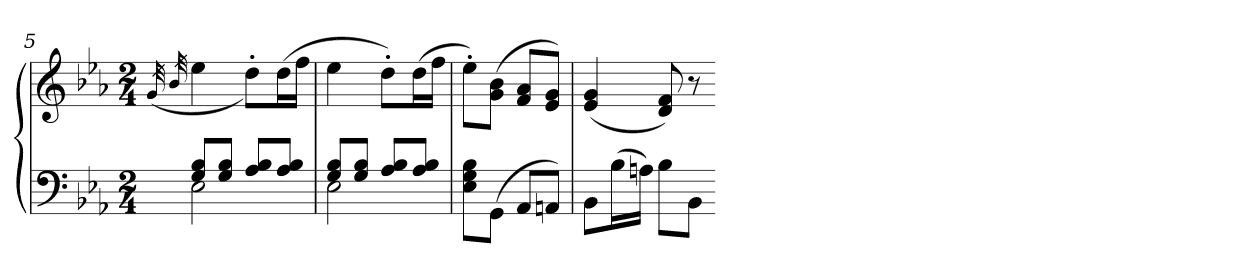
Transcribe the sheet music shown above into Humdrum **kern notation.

**kern	**kern
*part1	*part1
*staff2	*staff1
*clefF4	*clefG2
*k[b-e-a-]	*k[b-e-a-]
*E-:	*E-:
*M2/4	*M2/4
=5	=5
.	(32qg
.	32qb-
*^	*
8G 8B-L	2E-	4ee-
8G 8B-J	.	.
8A- 8B-L	.	8dd'L)
8A- 8B-J	.	(16ddL
.	.	16ffJJ
=6	=6	=6
8G 8B-L	2E-	4ee-
8G 8B-J	.	.
8A- 8B-L	.	8dd'L)
8A- 8B-J	.	(16ddL
.	.	16ffJJ
*v	*v	*
=7	=7
8E- 8G 8B-L	8ee-'L)
(8GGJ	(8g 8b-J
8AA-L	8f 8a-L
8AAnJ)	8e- 8gJ)
=8	=8
8BB-L	(4e- 4g
(16B-L	.
16AnJJ)	.
8B-L	8d 8f)
8BB-J	8r
=-	=-
*-	*-
